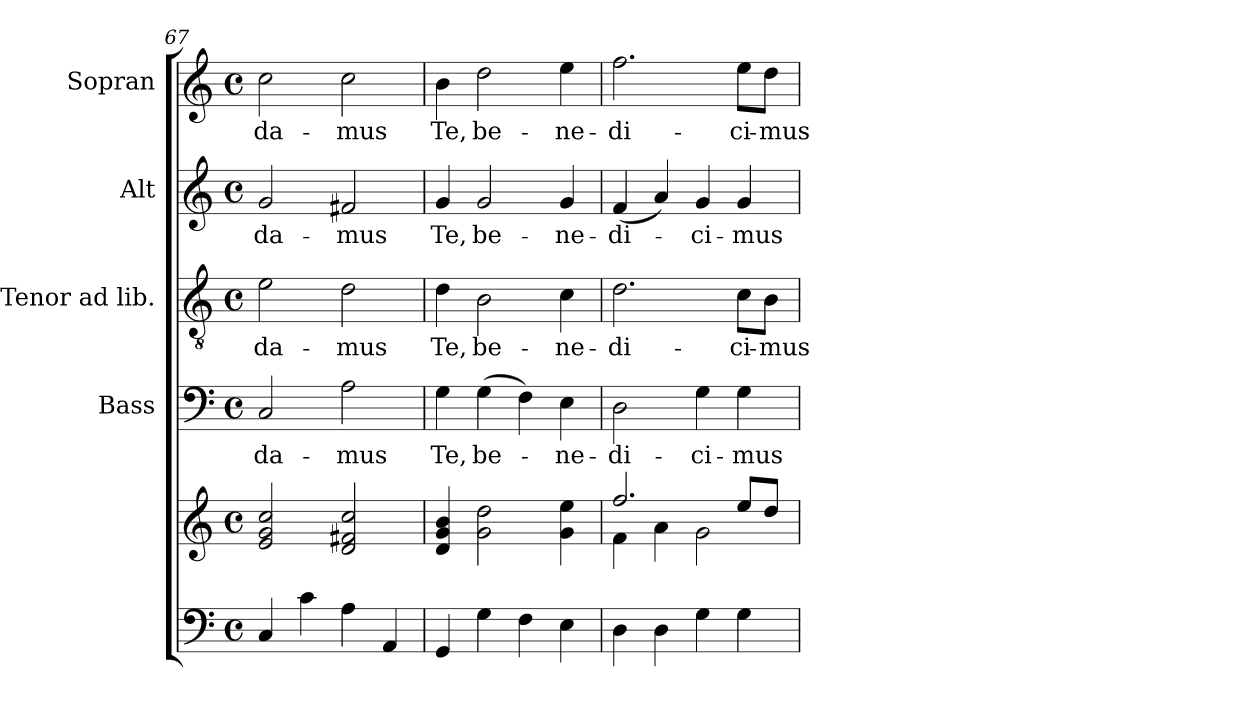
**kern	**kern	**kern	**text	**kern	**text	**kern	**text	**kern	**text
*part5	*part5	*part4	*part4	*part3	*part3	*part2	*part2	*part1	*part1
*staff6	*staff5	*staff4	*staff4	*staff3	*staff3	*staff2	*staff2	*staff1	*staff1
*	*	*I"Bass	*	*I"Tenor ad lib.	*	*I"Alt	*	*I"Sopran	*
*	*	*I'B.	*	*I'T.	*	*I'A.	*	*I'S.	*
!!LO:LB:g=z
*clefF4	*clefG2	*clefF4	*	*clefGv2	*	*clefG2	*	*clefG2	*
*k[]	*k[]	*k[]	*	*k[]	*	*k[]	*	*k[]	*
*C:	*C:	*C:	*	*C:	*	*C:	*	*C:	*
*M4/4	*M4/4	*M4/4	*	*M4/4	*	*M4/4	*	*M4/4	*
*met(c)	*met(c)	*met(c)	*	*met(c)	*	*met(c)	*	*met(c)	*
=67	=67	=67	=67	=67	=67	=67	=67	=67	=67
!	!	!	!LO:LY:b	!	!LO:LY:b	!	!LO:LY:b	!	!LO:LY:b
4C/	2e/ 2g/ 2cc/	2C/	-da-	2e\	-da-	2g/	-da-	2cc\	-da-
4c\	.	.	.	.	.	.	.	.	.
!	!	!	!LO:LY:b	!	!LO:LY:b	!	!LO:LY:b	!	!LO:LY:b
4A\	2d/ 2f#X/ 2cc/	2A\	-mus	2d\	-mus	2f#X/	-mus	2cc\	-mus
4AA/	.	.	.	.	.	.	.	.	.
=68	=68	=68	=68	=68	=68	=68	=68	=68	=68
!	!	!	!LO:LY:b	!	!LO:LY:b	!	!LO:LY:b	!	!LO:LY:b
4GG/	4d/ 4g/ 4b/	4G\	Te,	4d\	Te,	4g/	Te,	4b\	Te,
!	!	!	!LO:LY:b	!	!LO:LY:b	!	!LO:LY:b	!	!LO:LY:b
4G\	2g\ 2dd\	(>4G\	be-	2B\	be-	2g/	be-	2dd\	be-
4F\	.	4F\)	.	.	.	.	.	.	.
!	!	!	!LO:LY:b	!	!LO:LY:b	!	!LO:LY:b	!	!LO:LY:b
4E\	4g\ 4ee\	4E\	-ne-	4c\	-ne-	4g/	-ne-	4ee\	-ne-
=69	=69	=69	=69	=69	=69	=69	=69	=69	=69
*	*^	*	*	*	*	*	*	*	*
!	!	!	!	!LO:LY:b	!	!LO:LY:b	!	!LO:LY:b	!	!LO:LY:b
4D\	2.ff/	4f\	2D\	-di-	2.d\	-di-	(<4f/	-di-	2.ff\	-di-
4D\	.	4a\	.	.	.	.	4a/)	.	.	.
!	!	!	!	!LO:LY:b	!	!	!	!LO:LY:b	!	!
4G\	.	2g\	4G\	-ci-	.	.	4g/	-ci-	.	.
!	!	!	!	!LO:LY:b	!	!LO:LY:b	!	!LO:LY:b	!	!LO:LY:b
4G\	8ee/L	.	4G\	-mus	8c\L	-ci-	4g/	-mus	8ee\L	-ci-
!	!	!	!	!	!	!LO:LY:b	!	!	!	!LO:LY:b
.	8dd/J	.	.	.	8B\J	-mus	.	.	8dd\J	-mus
*	*v	*v	*	*	*	*	*	*	*	*
=	=	=	=	=	=	=	=	=	=
*-	*-	*-	*-	*-	*-	*-	*-	*-	*-
